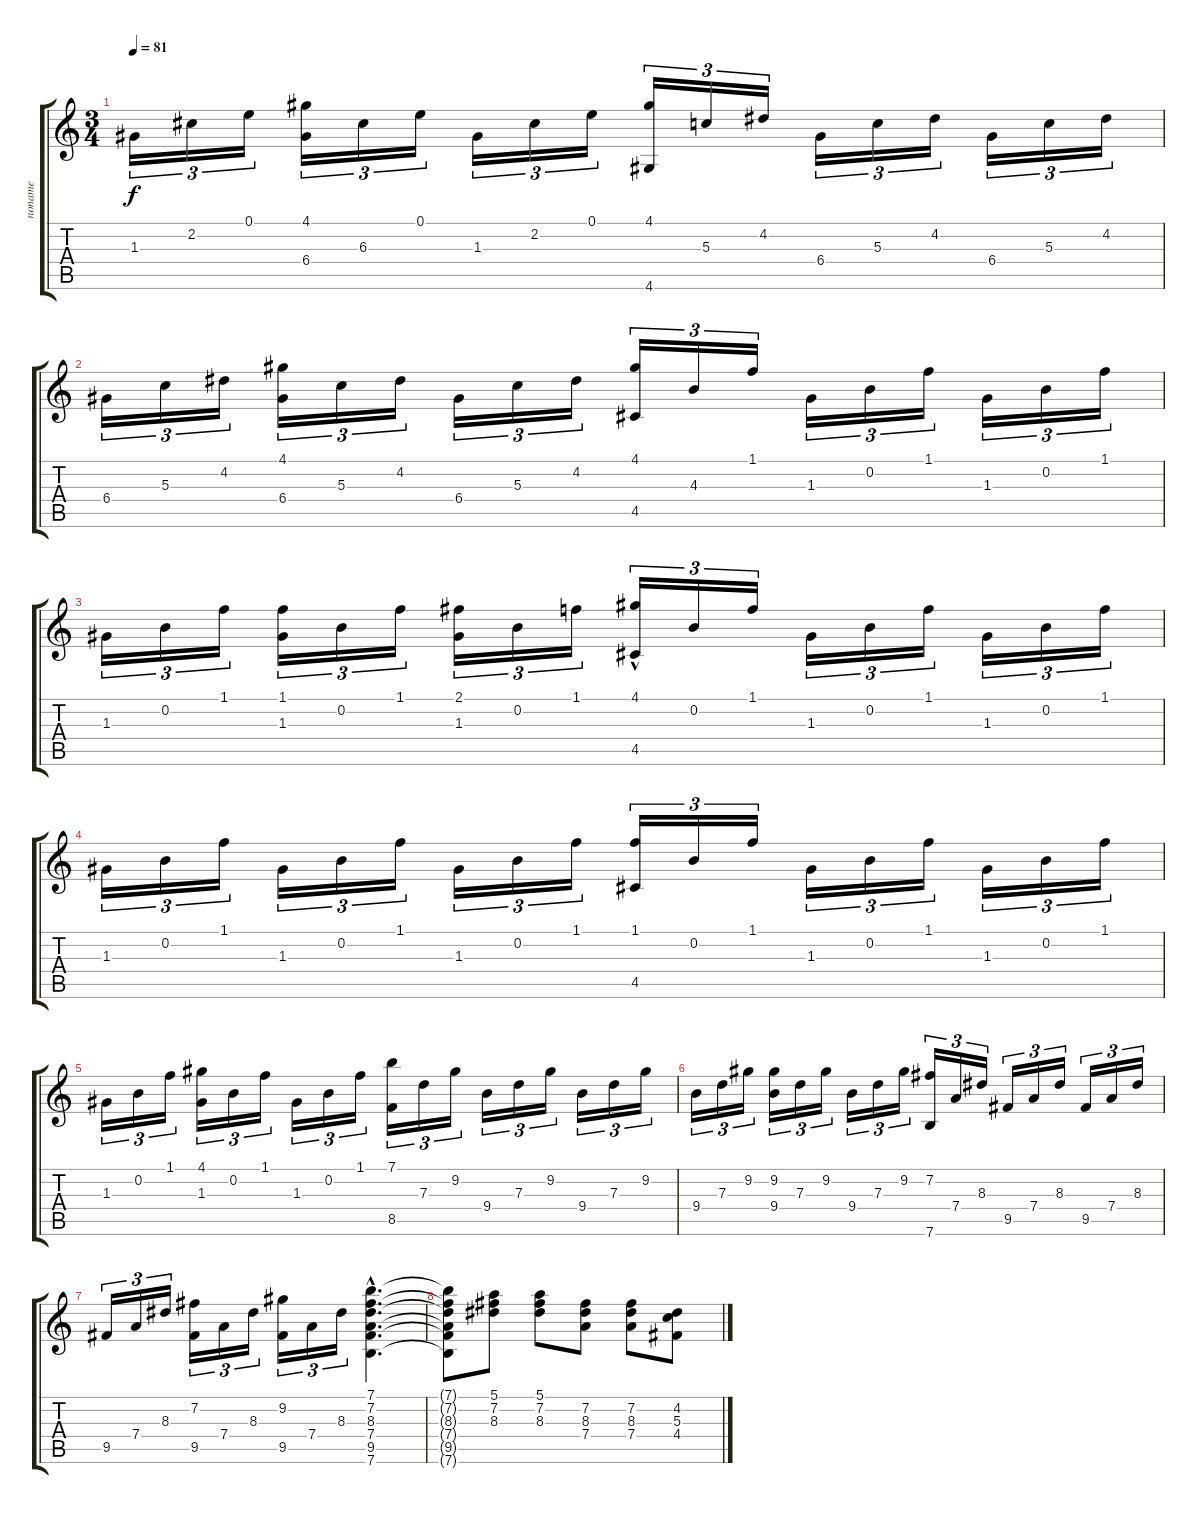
\track ("noname" "noname") {instrument acousticguitarnylon}
\staff {score tabs}
\tuning (E4 B3 G3 D3 A2 E2) {hide}
\ts (3 4)
\tempo 81
\clef g2
\ks c
1.3.16{tu (3 2) dy f} 2.2.16{tu (3 2)} 0.1.16{tu (3 2)} (4.1 6.4).16{tu (3 2)} 6.3.16{tu (3 2)} 0.1.16{tu (3 2)} 1.3.16{tu (3 2)} 2.2.16{tu (3 2)} 0.1.16{tu (3 2)} (4.1 4.6).16{tu (3 2)} 5.3.16{tu (3 2)} 4.2.16{tu (3 2)} 6.4.16{tu (3 2)} 5.3.16{tu (3 2)} 4.2.16{tu (3 2)} 6.4.16{tu (3 2)} 5.3.16{tu (3 2)} 4.2.16{tu (3 2)} |
6.4.16{tu (3 2)} 5.3.16{tu (3 2)} 4.2.16{tu (3 2)} (4.1 6.4).16{tu (3 2)} 5.3.16{tu (3 2)} 4.2.16{tu (3 2)} 6.4.16{tu (3 2)} 5.3.16{tu (3 2)} 4.2.16{tu (3 2)} (4.1 4.5).16{tu (3 2)} 4.3.16{tu (3 2)} 1.1.16{tu (3 2)} 1.3.16{tu (3 2)} 0.2.16{tu (3 2)} 1.1.16{tu (3 2)} 1.3.16{tu (3 2)} 0.2.16{tu (3 2)} 1.1.16{tu (3 2)} |
1.3.16{tu (3 2)} 0.2.16{tu (3 2)} 1.1.16{tu (3 2)} (1.1 1.3).16{tu (3 2)} 0.2.16{tu (3 2)} 1.1.16{tu (3 2)} (2.1 1.3).16{tu (3 2)} 0.2.16{tu (3 2)} 1.1.16{tu (3 2)} (4.1{hac} 4.5).16{tu (3 2)} 0.2.16{tu (3 2)} 1.1.16{tu (3 2)} 1.3.16{tu (3 2)} 0.2.16{tu (3 2)} 1.1.16{tu (3 2)} 1.3.16{tu (3 2)} 0.2.16{tu (3 2)} 1.1.16{tu (3 2)} |
1.3.16{tu (3 2)} 0.2.16{tu (3 2)} 1.1.16{tu (3 2)} 1.3.16{tu (3 2)} 0.2.16{tu (3 2)} 1.1.16{tu (3 2)} 1.3.16{tu (3 2)} 0.2.16{tu (3 2)} 1.1.16{tu (3 2)} (1.1 4.5).16{tu (3 2)} 0.2.16{tu (3 2)} 1.1.16{tu (3 2)} 1.3.16{tu (3 2)} 0.2.16{tu (3 2)} 1.1.16{tu (3 2)} 1.3.16{tu (3 2)} 0.2.16{tu (3 2)} 1.1.16{tu (3 2)} |
1.3.16{tu (3 2)} 0.2.16{tu (3 2)} 1.1.16{tu (3 2)} (4.1 1.3).16{tu (3 2)} 0.2.16{tu (3 2)} 1.1.16{tu (3 2)} 1.3.16{tu (3 2)} 0.2.16{tu (3 2)} 1.1.16{tu (3 2)} (7.1 8.5).16{tu (3 2)} 7.3.16{tu (3 2)} 9.2.16{tu (3 2)} 9.4.16{tu (3 2)} 7.3.16{tu (3 2)} 9.2.16{tu (3 2)} 9.4.16{tu (3 2)} 7.3.16{tu (3 2)} 9.2.16{tu (3 2)} |
9.4.16{tu (3 2)} 7.3.16{tu (3 2)} 9.2.16{tu (3 2)} (9.2 9.4).16{tu (3 2)} 7.3.16{tu (3 2)} 9.2.16{tu (3 2)} 9.4.16{tu (3 2)} 7.3.16{tu (3 2)} 9.2.16{tu (3 2)} (7.2 7.6).16{tu (3 2)} 7.4.16{tu (3 2)} 8.3.16{tu (3 2)} 9.5.16{tu (3 2)} 7.4.16{tu (3 2)} 8.3.16{tu (3 2)} 9.5.16{tu (3 2)} 7.4.16{tu (3 2)} 8.3.16{tu (3 2)} |
9.5.16{tu (3 2)} 7.4.16{tu (3 2)} 8.3.16{tu (3 2)} (7.2 9.5).16{tu (3 2)} 7.4.16{tu (3 2)} 8.3.16{tu (3 2)} (9.2 9.5).16{tu (3 2)} 7.4.16{tu (3 2)} 8.3.16{tu (3 2)} (7.1{hac} 7.2{hac} 8.3{hac} 7.4{hac} 9.5{hac} 7.6{hac}).4{d} |
(7.1{t} 7.2{t} 8.3{t} 7.4{t} 9.5{t} 7.6{t}).8 (5.1 7.2 8.3).8 (5.1 7.2 8.3).8 (7.2 8.3 7.4).8 (7.2 8.3 7.4).8 (4.2 5.3 4.4).8
